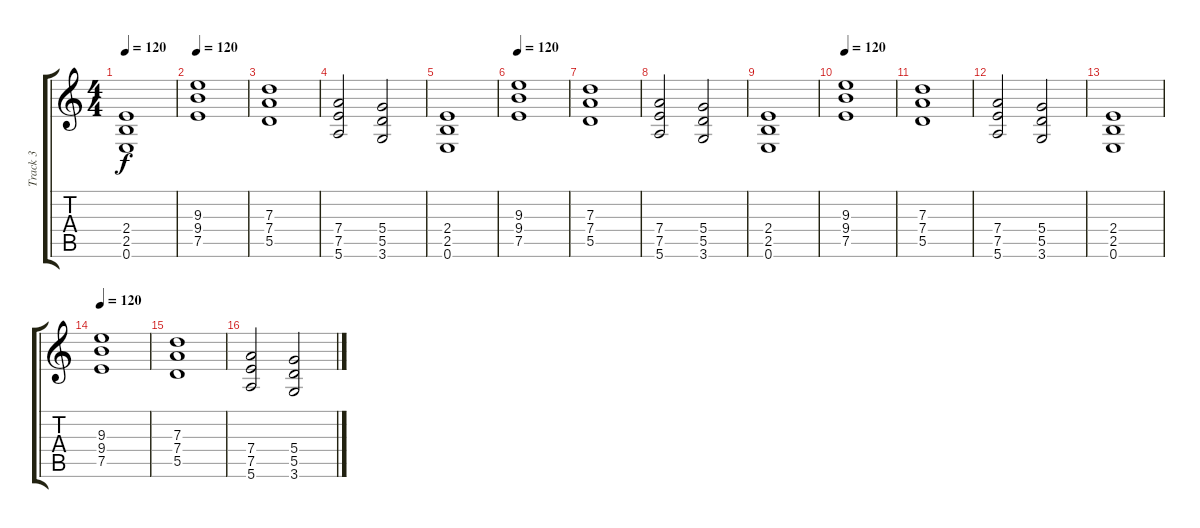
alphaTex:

\track ("Track 3" "Track 3") {instrument distortionguitar}
\staff {score tabs}
\tuning (E4 B3 G3 D3 A2 E2) {hide}
\ts (4 4)
\tempo 120
\clef g2
\ks c
(2.4 2.5 0.6).1{dy f} |
\tempo 120
(9.3 9.4 7.5).1 |
(7.3 7.4 5.5).1 |
(7.4 7.5 5.6).2 (5.4 5.5 3.6).2 |
(2.4 2.5 0.6).1 |
\tempo 120
(9.3 9.4 7.5).1 |
(7.3 7.4 5.5).1 |
(7.4 7.5 5.6).2 (5.4 5.5 3.6).2 |
(2.4 2.5 0.6).1 |
\tempo 120
(9.3 9.4 7.5).1 |
(7.3 7.4 5.5).1 |
(7.4 7.5 5.6).2 (5.4 5.5 3.6).2 |
(2.4 2.5 0.6).1 |
\tempo 120
(9.3 9.4 7.5).1 |
(7.3 7.4 5.5).1 |
(7.4 7.5 5.6).2 (5.4 5.5 3.6).2
